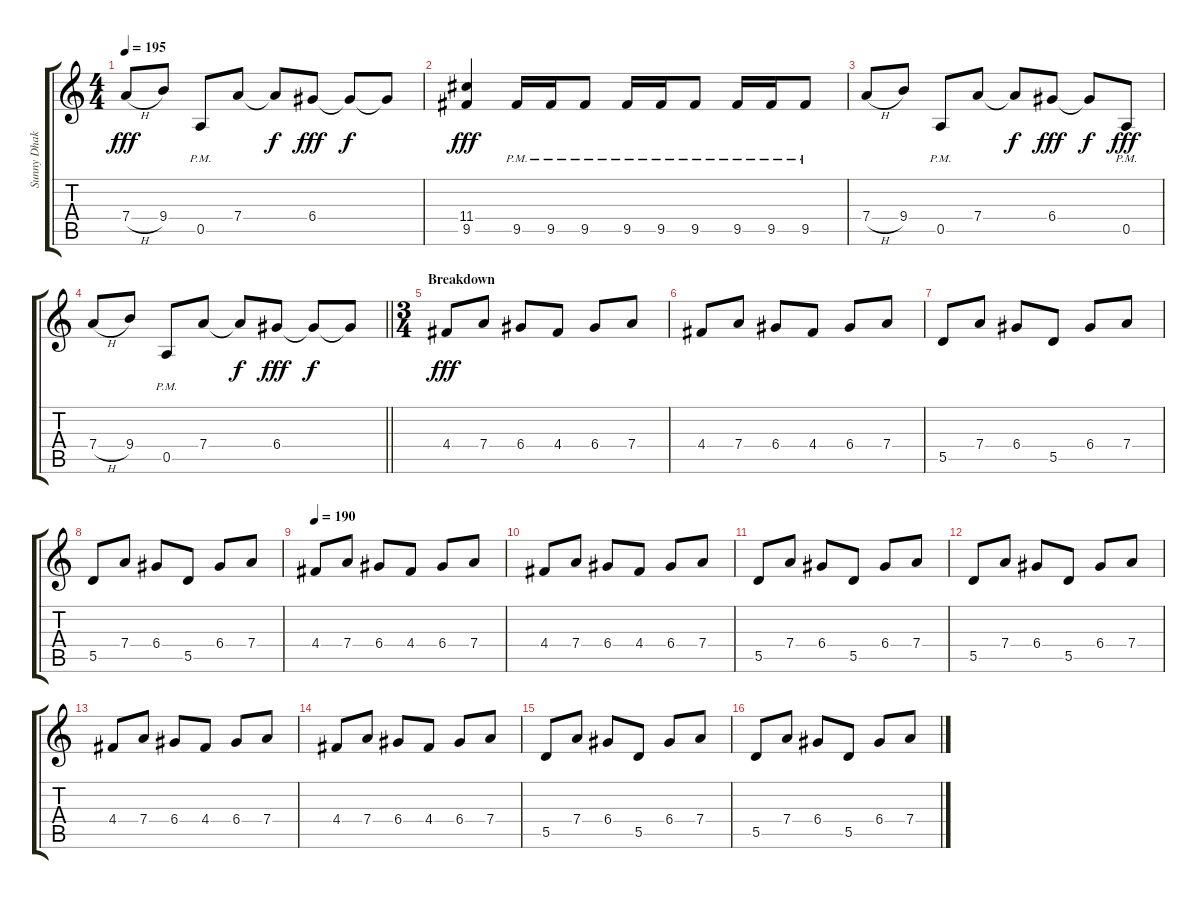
\track ("Sunny Dhak" "Sunny Dhak") {instrument distortionguitar}
\staff {score tabs}
\tuning (E4 B3 G3 D3 A2 E2) {hide}
\ts (4 4)
\tempo 195
\clef g2
\ks c
7.4{h}.8{dy fff} 9.4.8 0.5{pm}.8 7.4.8 7.4{t}.8{dy f} 6.4.8{dy fff} 6.4{t}.8{dy f} 6.4{t}.8 |
(11.4 9.5).4{dy fff} 9.5{pm}.16 9.5{pm}.16 9.5{pm}.8 9.5{pm}.16 9.5{pm}.16 9.5{pm}.8 9.5{pm}.16 9.5{pm}.16 9.5{pm}.8 |
7.4{h}.8 9.4.8 0.5{pm}.8 7.4.8 7.4{t}.8{dy f} 6.4.8{dy fff} 6.4{t}.8{dy f} 0.5{pm}.8{dy fff} |
\barLineRight lightlight
7.4{h}.8 9.4.8 0.5{pm}.8 7.4.8 7.4{t}.8{dy f} 6.4.8{dy fff} 6.4{t}.8{dy f} 6.4{t}.8 |
\ts (3 4)
\section ("" "Breakdown")
4.4.8{dy fff} 7.4.8 6.4.8 4.4.8 6.4.8 7.4.8 |
4.4.8 7.4.8 6.4.8 4.4.8 6.4.8 7.4.8 |
5.5.8 7.4.8 6.4.8 5.5.8 6.4.8 7.4.8 |
5.5.8 7.4.8 6.4.8 5.5.8 6.4.8 7.4.8 |
\tempo 190
4.4.8 7.4.8 6.4.8 4.4.8 6.4.8 7.4.8 |
4.4.8 7.4.8 6.4.8 4.4.8 6.4.8 7.4.8 |
5.5.8 7.4.8 6.4.8 5.5.8 6.4.8 7.4.8 |
5.5.8 7.4.8 6.4.8 5.5.8 6.4.8 7.4.8 |
4.4.8 7.4.8 6.4.8 4.4.8 6.4.8 7.4.8 |
4.4.8 7.4.8 6.4.8 4.4.8 6.4.8 7.4.8 |
5.5.8 7.4.8 6.4.8 5.5.8 6.4.8 7.4.8 |
5.5.8 7.4.8 6.4.8 5.5.8 6.4.8 7.4.8
